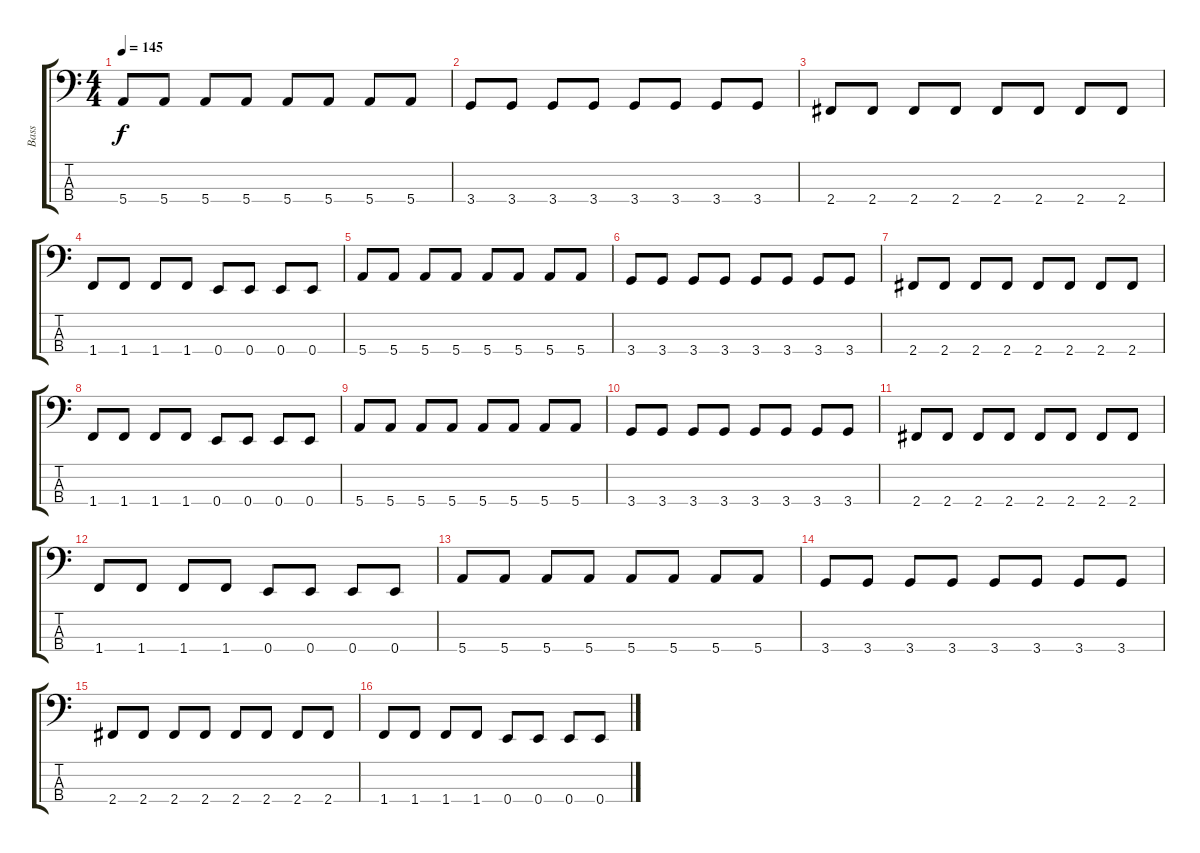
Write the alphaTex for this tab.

\track ("Bass" "Bass") {instrument electricbassfinger}
\staff {score tabs}
\tuning (G2 D2 A1 E1) {hide}
\ts (4 4)
\tempo 145
\clef f4
\ks c
5.4.8{dy f} 5.4.8 5.4.8 5.4.8 5.4.8 5.4.8 5.4.8 5.4.8 |
3.4.8 3.4.8 3.4.8 3.4.8 3.4.8 3.4.8 3.4.8 3.4.8 |
2.4.8 2.4.8 2.4.8 2.4.8 2.4.8 2.4.8 2.4.8 2.4.8 |
1.4.8 1.4.8 1.4.8 1.4.8 0.4.8 0.4.8 0.4.8 0.4.8 |
5.4.8 5.4.8 5.4.8 5.4.8 5.4.8 5.4.8 5.4.8 5.4.8 |
3.4.8 3.4.8 3.4.8 3.4.8 3.4.8 3.4.8 3.4.8 3.4.8 |
2.4.8 2.4.8 2.4.8 2.4.8 2.4.8 2.4.8 2.4.8 2.4.8 |
1.4.8 1.4.8 1.4.8 1.4.8 0.4.8 0.4.8 0.4.8 0.4.8 |
5.4.8 5.4.8 5.4.8 5.4.8 5.4.8 5.4.8 5.4.8 5.4.8 |
3.4.8 3.4.8 3.4.8 3.4.8 3.4.8 3.4.8 3.4.8 3.4.8 |
2.4.8 2.4.8 2.4.8 2.4.8 2.4.8 2.4.8 2.4.8 2.4.8 |
1.4.8 1.4.8 1.4.8 1.4.8 0.4.8 0.4.8 0.4.8 0.4.8 |
5.4.8 5.4.8 5.4.8 5.4.8 5.4.8 5.4.8 5.4.8 5.4.8 |
3.4.8 3.4.8 3.4.8 3.4.8 3.4.8 3.4.8 3.4.8 3.4.8 |
2.4.8 2.4.8 2.4.8 2.4.8 2.4.8 2.4.8 2.4.8 2.4.8 |
1.4.8 1.4.8 1.4.8 1.4.8 0.4.8 0.4.8 0.4.8 0.4.8
